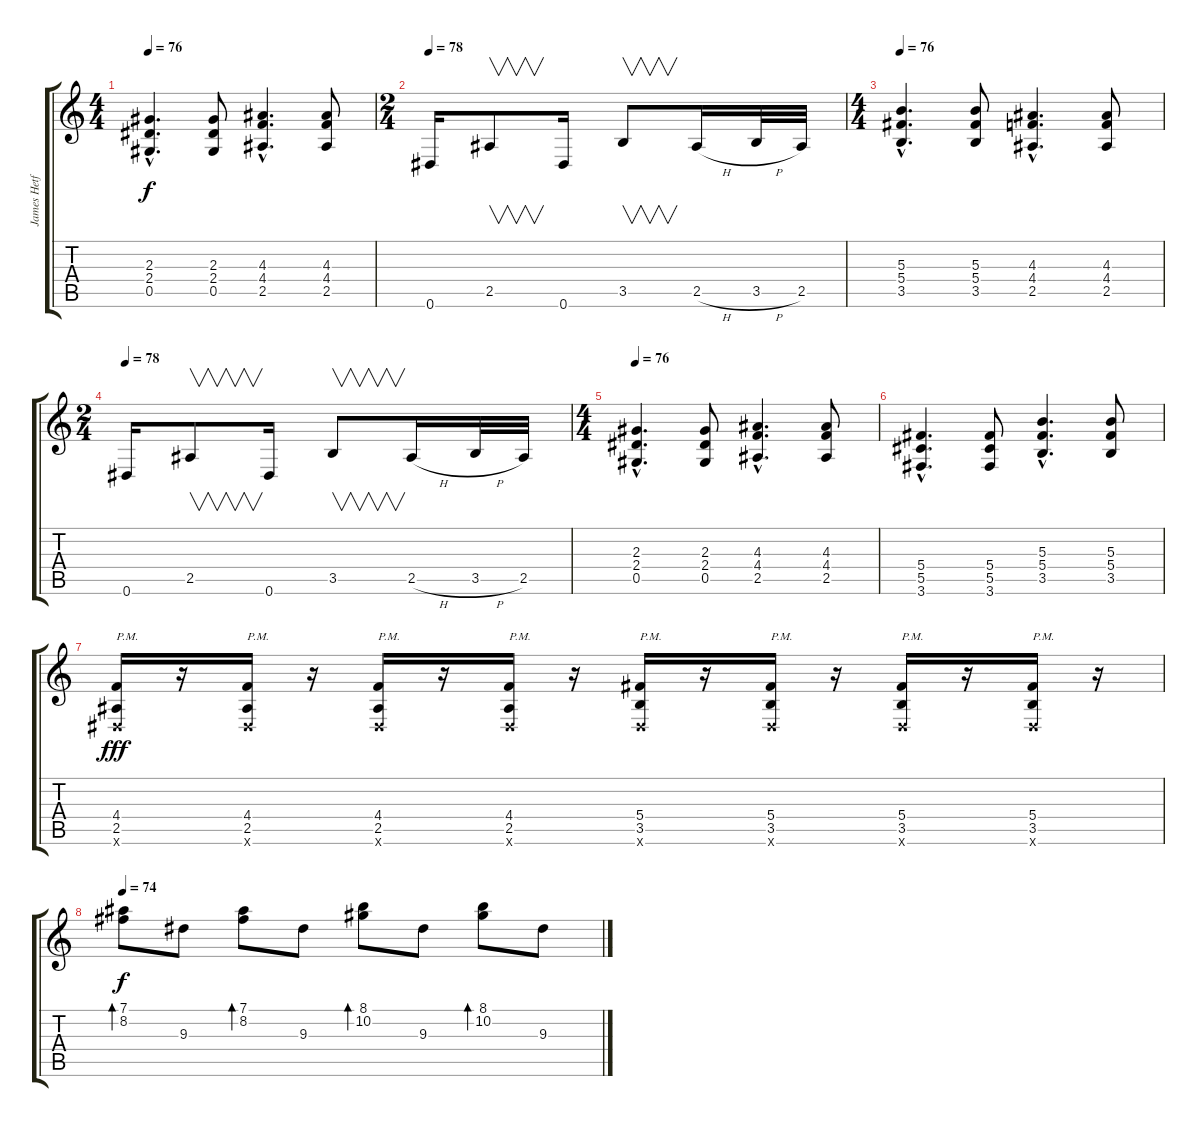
\track ("James Hetfield" "James Hetf") {instrument distortionguitar}
\staff {score tabs}
\tuning (Eb4 Bb3 Gb3 Db3 Ab2 Eb2) {hide}
\ts (4 4)
\tempo 76
\clef g2
\ks c
(2.3{hac} 2.4{hac} 0.5{hac}).4{d dy f volume 10} (2.3 2.4 0.5).8 (4.3{hac} 4.4{hac} 2.5{hac}).4{d} (4.3 4.4 2.5).8 |
\ts (2 4)
\tempo 78
0.6.16{volume 16 instrument distortionguitar} 2.5.8{v} 0.6.16 3.5.8{v} 2.5{h}.16 3.5{h}.32 2.5.32 |
\ts (4 4)
\tempo 76
(5.3{hac} 5.4{hac} 3.5{hac}).4{d volume 10} (5.3 5.4 3.5).8 (4.3{hac} 4.4{hac} 2.5{hac}).4{d} (4.3 4.4 2.5).8 |
\ts (2 4)
\tempo 78
0.6.16{volume 16 instrument distortionguitar} 2.5.8{v} 0.6.16 3.5.8{v} 2.5{h}.16 3.5{h}.32 2.5.32 |
\ts (4 4)
\tempo 76
(2.3{hac} 2.4{hac} 0.5{hac}).4{d volume 10} (2.3 2.4 0.5).8 (4.3{hac} 4.4{hac} 2.5{hac}).4{d} (4.3 4.4 2.5).8 |
(5.4{hac} 5.5{hac} 3.6{hac}).4{d} (5.4 5.5 3.6).8 (5.3{hac} 5.4{hac} 3.5{hac}).4{d} (5.3 5.4 3.5).8 |
(4.4 2.5 0.6{x}).16{txt "P.M." dy fff} r.16 (4.4 2.5 0.6{x}).16{txt "P.M."} r.16 (4.4 2.5 0.6{x}).16{txt "P.M."} r.16 (4.4 2.5 0.6{x}).16{txt "P.M."} r.16 (5.4 3.5 0.6{x}).16{txt "P.M."} r.16 (5.4 3.5 0.6{x}).16{txt "P.M."} r.16 (5.4 3.5 0.6{x}).16{txt "P.M."} r.16 (5.4 3.5 0.6{x}).16{txt "P.M."} r.16 |
\tempo 74
(7.1 8.2).8{bd 60 dy f volume 7 instrument electricguitarjazz} 9.3.8 (7.1 8.2).8{bd 60} 9.3.8 (8.1 10.2).8{bd 60} 9.3.8 (8.1 10.2).8{bd 60} 9.3.8
